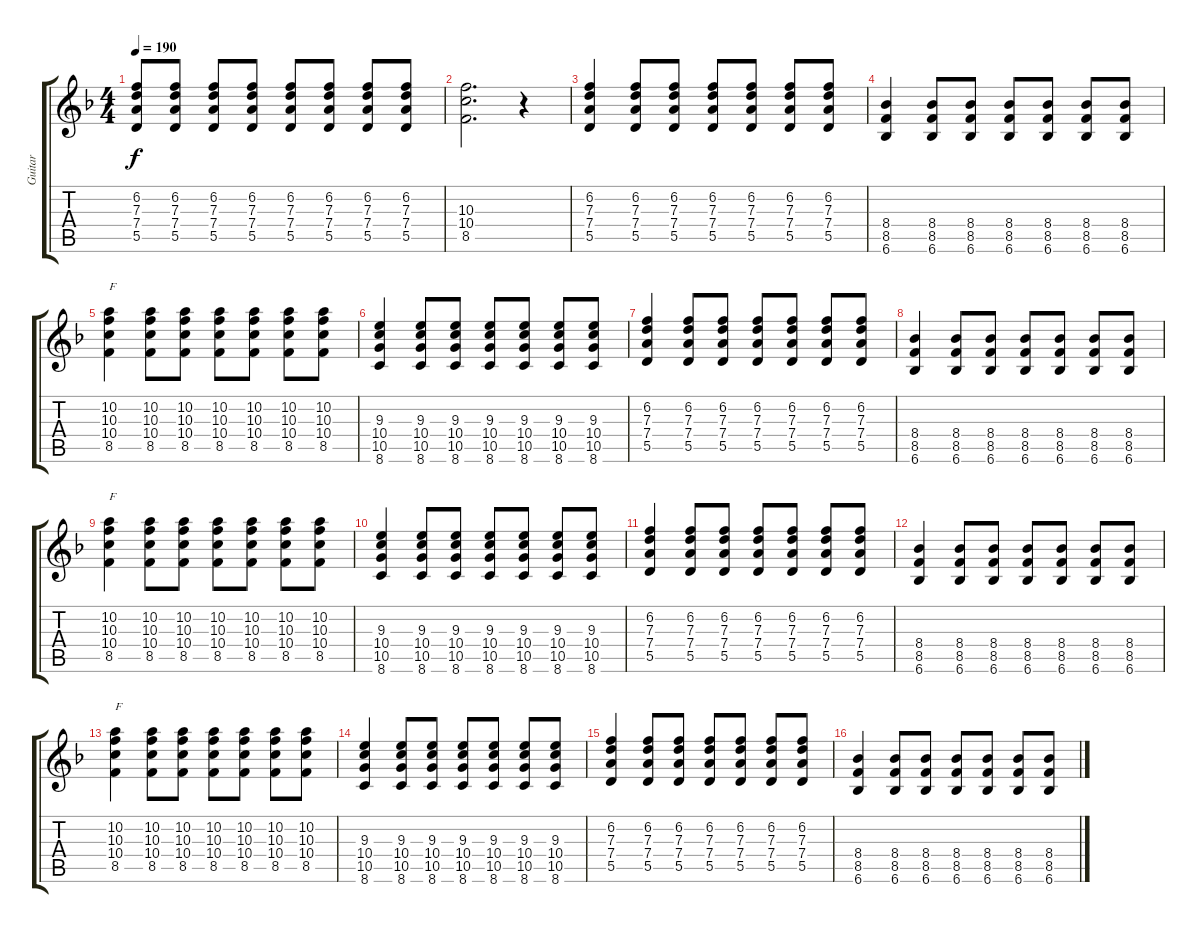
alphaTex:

\track ("Guitar" "Guitar") {instrument overdrivenguitar}
\staff {score tabs}
\tuning (E4 B3 G3 D3 A2 E2) {hide}
\ts (4 4)
\tempo 190
\clef g2
\ks f
(6.2 7.3 7.4 5.5).8{dy f} (6.2 7.3 7.4 5.5).8 (6.2 7.3 7.4 5.5).8 (6.2 7.3 7.4 5.5).8 (6.2 7.3 7.4 5.5).8 (6.2 7.3 7.4 5.5).8 (6.2 7.3 7.4 5.5).8 (6.2 7.3 7.4 5.5).8 |
(10.3 10.4 8.5).2{d} r.4 |
(6.2 7.3 7.4 5.5).4 (6.2 7.3 7.4 5.5).8 (6.2 7.3 7.4 5.5).8 (6.2 7.3 7.4 5.5).8 (6.2 7.3 7.4 5.5).8 (6.2 7.3 7.4 5.5).8 (6.2 7.3 7.4 5.5).8 |
(8.4 8.5 6.6).4 (8.4 8.5 6.6).8 (8.4 8.5 6.6).8 (8.4 8.5 6.6).8 (8.4 8.5 6.6).8 (8.4 8.5 6.6).8 (8.4 8.5 6.6).8 |
(10.2 10.3 10.4 8.5).4{txt "F"} (10.2 10.3 10.4 8.5).8 (10.2 10.3 10.4 8.5).8 (10.2 10.3 10.4 8.5).8 (10.2 10.3 10.4 8.5).8 (10.2 10.3 10.4 8.5).8 (10.2 10.3 10.4 8.5).8 |
(9.3 10.4 10.5 8.6).4 (9.3 10.4 10.5 8.6).8 (9.3 10.4 10.5 8.6).8 (9.3 10.4 10.5 8.6).8 (9.3 10.4 10.5 8.6).8 (9.3 10.4 10.5 8.6).8 (9.3 10.4 10.5 8.6).8 |
(6.2 7.3 7.4 5.5).4 (6.2 7.3 7.4 5.5).8 (6.2 7.3 7.4 5.5).8 (6.2 7.3 7.4 5.5).8 (6.2 7.3 7.4 5.5).8 (6.2 7.3 7.4 5.5).8 (6.2 7.3 7.4 5.5).8 |
(8.4 8.5 6.6).4 (8.4 8.5 6.6).8 (8.4 8.5 6.6).8 (8.4 8.5 6.6).8 (8.4 8.5 6.6).8 (8.4 8.5 6.6).8 (8.4 8.5 6.6).8 |
(10.2 10.3 10.4 8.5).4{txt "F"} (10.2 10.3 10.4 8.5).8 (10.2 10.3 10.4 8.5).8 (10.2 10.3 10.4 8.5).8 (10.2 10.3 10.4 8.5).8 (10.2 10.3 10.4 8.5).8 (10.2 10.3 10.4 8.5).8 |
(9.3 10.4 10.5 8.6).4 (9.3 10.4 10.5 8.6).8 (9.3 10.4 10.5 8.6).8 (9.3 10.4 10.5 8.6).8 (9.3 10.4 10.5 8.6).8 (9.3 10.4 10.5 8.6).8 (9.3 10.4 10.5 8.6).8 |
(6.2 7.3 7.4 5.5).4 (6.2 7.3 7.4 5.5).8 (6.2 7.3 7.4 5.5).8 (6.2 7.3 7.4 5.5).8 (6.2 7.3 7.4 5.5).8 (6.2 7.3 7.4 5.5).8 (6.2 7.3 7.4 5.5).8 |
(8.4 8.5 6.6).4 (8.4 8.5 6.6).8 (8.4 8.5 6.6).8 (8.4 8.5 6.6).8 (8.4 8.5 6.6).8 (8.4 8.5 6.6).8 (8.4 8.5 6.6).8 |
(10.2 10.3 10.4 8.5).4{txt "F"} (10.2 10.3 10.4 8.5).8 (10.2 10.3 10.4 8.5).8 (10.2 10.3 10.4 8.5).8 (10.2 10.3 10.4 8.5).8 (10.2 10.3 10.4 8.5).8 (10.2 10.3 10.4 8.5).8 |
(9.3 10.4 10.5 8.6).4 (9.3 10.4 10.5 8.6).8 (9.3 10.4 10.5 8.6).8 (9.3 10.4 10.5 8.6).8 (9.3 10.4 10.5 8.6).8 (9.3 10.4 10.5 8.6).8 (9.3 10.4 10.5 8.6).8 |
(6.2 7.3 7.4 5.5).4 (6.2 7.3 7.4 5.5).8 (6.2 7.3 7.4 5.5).8 (6.2 7.3 7.4 5.5).8 (6.2 7.3 7.4 5.5).8 (6.2 7.3 7.4 5.5).8 (6.2 7.3 7.4 5.5).8 |
(8.4 8.5 6.6).4 (8.4 8.5 6.6).8 (8.4 8.5 6.6).8 (8.4 8.5 6.6).8 (8.4 8.5 6.6).8 (8.4 8.5 6.6).8 (8.4 8.5 6.6).8
